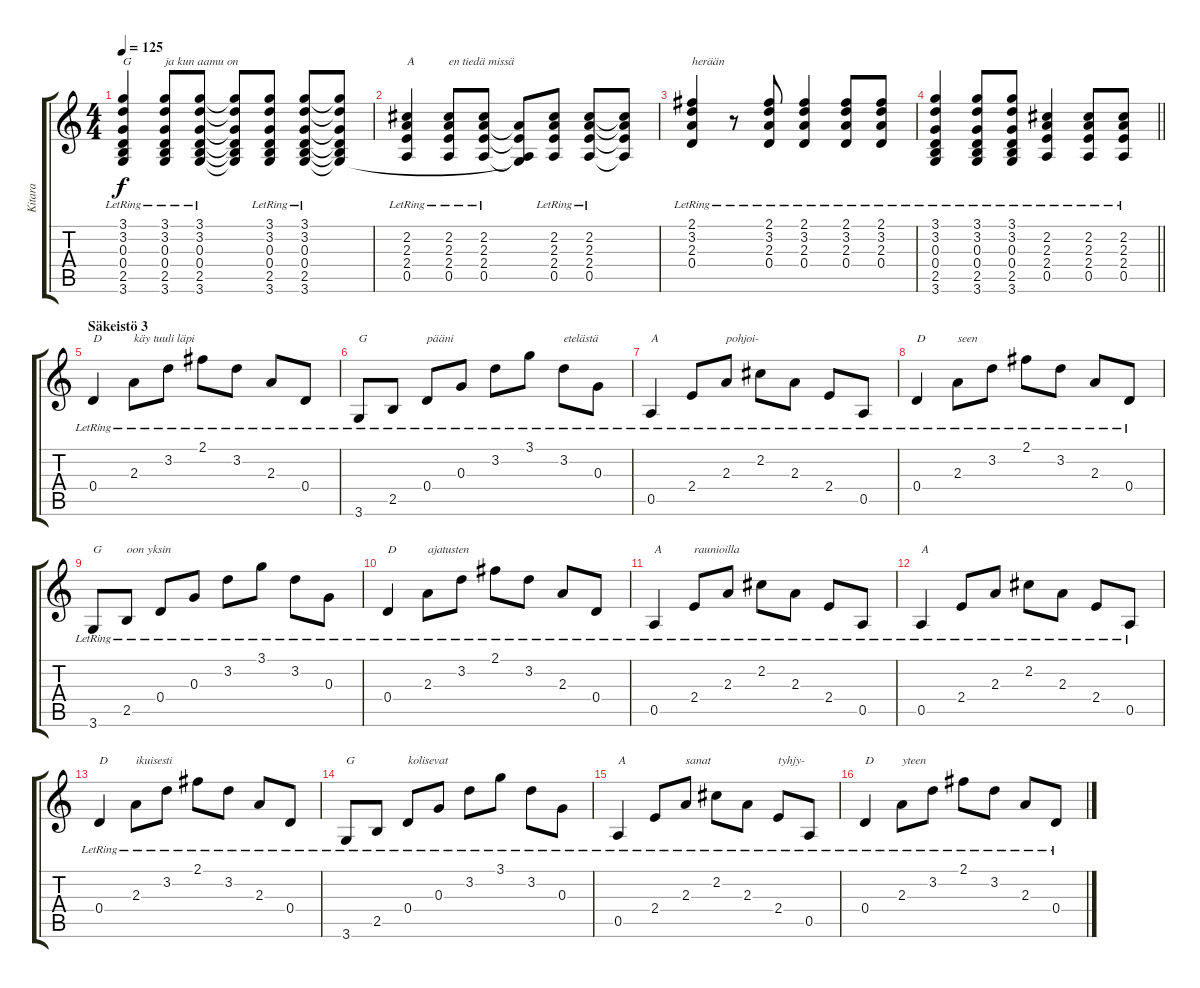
\track ("Kitara" "Kitara") {instrument acousticguitarsteel}
\staff {score tabs}
\tuning (E4 B3 G3 D3 A2 E2) {hide}
\ts (4 4)
\tempo 125
\clef g2
\ks c
(3.1{lr} 3.2{lr} 0.3{lr} 0.4{lr} 2.5{lr} 3.6{lr}).4{txt "G" dy f} (3.1{lr} 3.2{lr} 0.3{lr} 0.4{lr} 2.5{lr} 3.6{lr}).8{txt "ja kun aamu on "} (3.1{lr} 3.2{lr} 0.3{lr} 0.4{lr} 2.5{lr} 3.6{lr}).8 (3.1{t} 3.2{t} 0.3{t} 0.4{t} 2.5{t} 3.6{t}).8 (3.1{lr} 3.2{lr} 0.3{lr} 0.4{lr} 2.5{lr} 3.6{lr}).8 (3.1 3.2 0.3 0.4{lr} 2.5 3.6).8 (3.1{t} 3.2{t} 0.3{t} 0.4{t} 2.5{t} 3.6{t}).8 |
(2.2{lr} 2.3{lr} 2.4{lr} 0.5{lr}).4{txt "A"} (2.2 2.3{lr} 2.4{lr} 0.5{lr}).8{txt "en tiedä missä"} (2.2 2.3{lr} 2.4{lr} 0.5{lr}).8 (2.3{t} 2.4{t} 0.5{t} 3.6{t}).8 (2.2 2.3{lr} 2.4{lr} 0.5{lr}).8 (2.2 2.3 2.4{lr} 0.5).8 (2.2{t} 2.3{t} 2.4{t} 0.5{t}).8 |
(2.1{lr} 3.2{lr} 2.3{lr} 0.4{lr}).4{txt "herään"} r.8 (2.1{lr} 3.2{lr} 2.3{lr} 0.4{lr}).8 (2.1{lr} 3.2{lr} 2.3{lr} 0.4{lr}).4 (2.1{lr} 3.2{lr} 2.3{lr} 0.4{lr}).8 (2.1{lr} 3.2{lr} 2.3{lr} 0.4{lr}).8 |
\barLineRight lightlight
(3.1{lr} 3.2{lr} 0.3{lr} 0.4{lr} 2.5{lr} 3.6{lr}).4 (3.1{lr} 3.2{lr} 0.3{lr} 0.4{lr} 2.5{lr} 3.6{lr}).8 (3.1{lr} 3.2{lr} 0.3{lr} 0.4{lr} 2.5{lr} 3.6{lr}).8 (2.2{lr} 2.3{lr} 2.4{lr} 0.5{lr}).4 (2.2{lr} 2.3{lr} 2.4{lr} 0.5{lr}).8 (2.2{lr} 2.3{lr} 2.4{lr} 0.5{lr}).8 |
\section ("" "Säkeistö 3")
0.4{lr}.4{txt "D"} 2.3{lr}.8{txt "käy tuuli läpi"} 3.2{lr}.8 2.1{lr}.8 3.2{lr}.8 2.3{lr}.8 0.4{lr}.8 |
3.6{lr}.8{txt "G"} 2.5{lr}.8 0.4{lr}.8{txt "pääni"} 0.3{lr}.8 3.2{lr}.8 3.1{lr}.8 3.2{lr}.8{txt "etelästä"} 0.3{lr}.8 |
0.5{lr}.4{txt "A"} 2.4{lr}.8 2.3{lr}.8{txt "pohjoi-"} 2.2{lr}.8 2.3{lr}.8 2.4{lr}.8 0.5{lr}.8 |
0.4{lr}.4{txt "D"} 2.3{lr}.8{txt "seen"} 3.2{lr}.8 2.1{lr}.8 3.2{lr}.8 2.3{lr}.8 0.4{lr}.8 |
3.6{lr}.8{txt "G"} 2.5{lr}.8{txt "oon yksin"} 0.4{lr}.8 0.3{lr}.8 3.2{lr}.8 3.1{lr}.8 3.2{lr}.8 0.3{lr}.8 |
0.4{lr}.4{txt "D"} 2.3{lr}.8{txt "ajatusten"} 3.2{lr}.8 2.1{lr}.8 3.2{lr}.8 2.3{lr}.8 0.4{lr}.8 |
0.5{lr}.4{txt "A"} 2.4{lr}.8{txt "raunioilla"} 2.3{lr}.8 2.2{lr}.8 2.3{lr}.8 2.4{lr}.8 0.5{lr}.8 |
0.5{lr}.4{txt "A"} 2.4{lr}.8 2.3{lr}.8 2.2{lr}.8 2.3{lr}.8 2.4{lr}.8 0.5{lr}.8 |
0.4{lr}.4{txt "D"} 2.3{lr}.8{txt "ikuisesti "} 3.2{lr}.8 2.1{lr}.8 3.2{lr}.8 2.3{lr}.8 0.4{lr}.8 |
3.6{lr}.8{txt "G"} 2.5{lr}.8 0.4{lr}.8{txt "kolisevat"} 0.3{lr}.8 3.2{lr}.8 3.1{lr}.8 3.2{lr}.8 0.3{lr}.8 |
0.5{lr}.4{txt "A"} 2.4{lr}.8 2.3{lr}.8{txt "sanat"} 2.2{lr}.8 2.3{lr}.8 2.4{lr}.8{txt "tyhjy-"} 0.5{lr}.8 |
0.4{lr}.4{txt "D"} 2.3{lr}.8{txt "yteen"} 3.2{lr}.8 2.1{lr}.8 3.2{lr}.8 2.3{lr}.8 0.4{lr}.8
